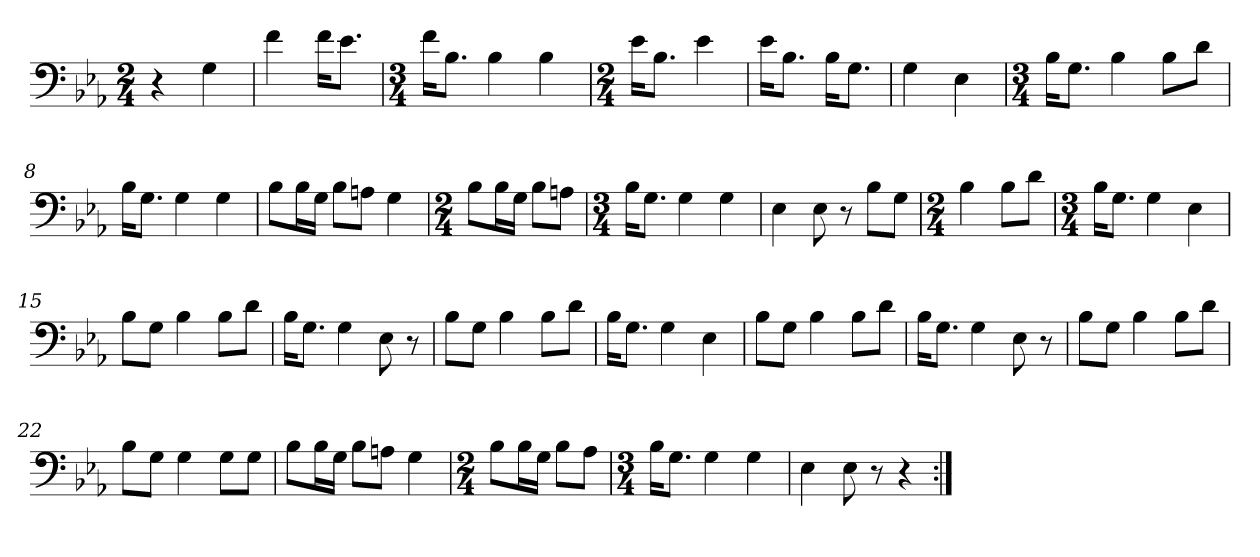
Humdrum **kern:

**kern
*part1
*staff1
*clefF4
*k[b-e-a-]
*M2/4
=1
4r
4G\
=2
4f\
16f\KL
8.e-\J
=3
*M3/4
16f\KL
8.B-\J
4B-\
4B-\
=4
*M2/4
16e-\KL
8.B-\J
4e-\
=5
16e-\KL
8.B-\J
16B-\KL
8.G\J
=6
4G\
4E-\
=7
*M3/4
16B-\KL
8.G\J
4B-\
8B-\L
8d\J
=8
16B-\KL
8.G\J
4G\
4G\
=9
8B-\L
16B-\L
16G\JJ
8B-\L
8An\J
4G\
=10
*M2/4
8B-\L
16B-\L
16G\JJ
8B-\L
8An\J
=11
*M3/4
16B-\KL
8.G\J
4G\
4G\
=12
4E-\
8E-\
8r
8B-\L
8G\J
=13
*M2/4
4B-\
8B-\L
8d\J
=14
*M3/4
16B-\KL
8.G\J
4G\
4E-\
=15
8B-\L
8G\J
4B-\
8B-\L
8d\J
=16
16B-\KL
8.G\J
4G\
8E-\
8r
=17
8B-\L
8G\J
4B-\
8B-\L
8d\J
=18
16B-\KL
8.G\J
4G\
4E-\
=19
8B-\L
8G\J
4B-\
8B-\L
8d\J
=20
16B-\KL
8.G\J
4G\
8E-\
8r
=21
8B-\L
8G\J
4B-\
8B-\L
8d\J
=22
8B-\L
8G\J
4G\
8G\L
8G\J
=23
8B-\L
16B-\L
16G\JJ
8B-\L
8An\J
4G\
=24
*M2/4
8B-\L
16B-\L
16G\JJ
8B-\L
8A-\J
=25
*M3/4
16B-\KL
8.G\J
4G\
4G\
=26
4E-\
8E-\
8r
4r
=:|!
*-
